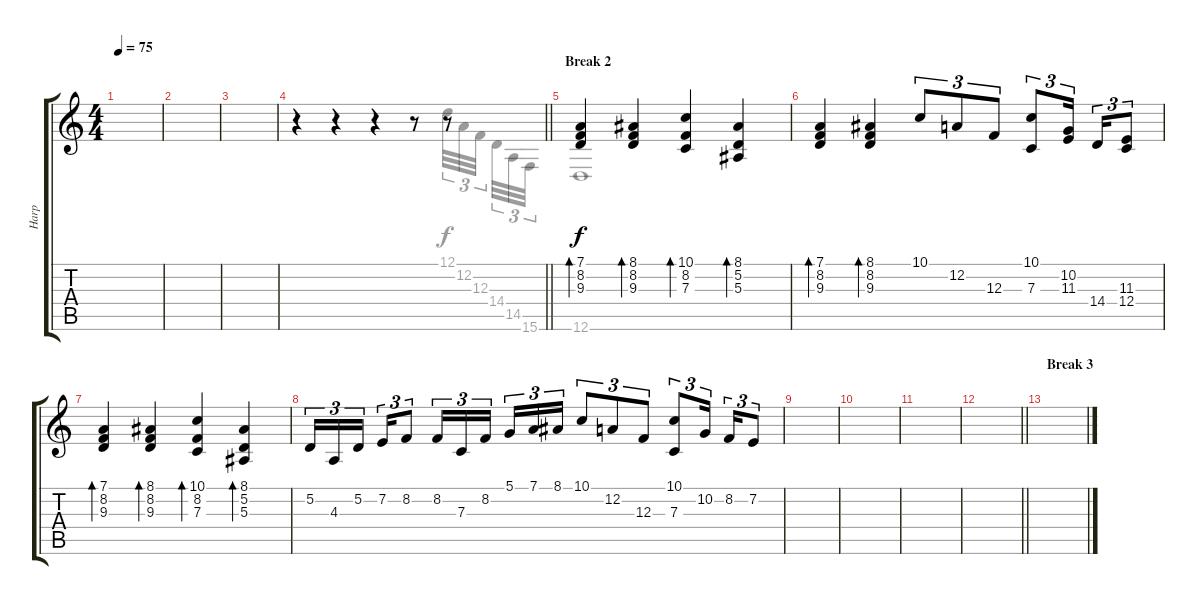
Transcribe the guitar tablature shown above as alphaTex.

\track ("Harp" "Harp") {instrument orchestralharp}
\staff {score tabs}
\tuning (D4 A3 F3 C3 G2 D2) {hide}
\voice
\ts (4 4)
\tempo 75
\clef g2
\ks c
|
|
|
\barLineRight lightlight
r.4 r.4 r.4 r.8 r.8{volume 10} |
\section ("" "Break 2")
(7.1 8.2 9.3).4{bd 480} (8.1 8.2 9.3).4{bd 120} (10.1 8.2 7.3).4{bd 120} (8.1 5.2 5.3).4{bd 120} |
(7.1 8.2 9.3).4{bd 120} (8.1 8.2 9.3).4{bd 120} 10.1.8{tu (3 2)} 12.2.8{tu (3 2)} 12.3.8{tu (3 2)} (10.1 7.3).8{tu (3 2)} (10.2 11.3).16{tu (3 2) beam splitsecondary} 14.4.16{tu (3 2)} (11.3 12.4).8{tu (3 2)} |
(7.1 8.2 9.3).4{bd 120} (8.1 8.2 9.3).4{bd 120} (10.1 8.2 7.3).4{bd 120} (8.1 5.2 5.3).4{bd 120} |
5.2.16{tu (3 2)} 4.3.16{tu (3 2)} 5.2.16{tu (3 2) beam splitsecondary} 7.2.16{tu (3 2)} 8.2.8{tu (3 2)} 8.2.16{tu (3 2)} 7.3.16{tu (3 2)} 8.2.16{tu (3 2) beam splitsecondary} 5.1.16{tu (3 2)} 7.1.16{tu (3 2)} 8.1.16{tu (3 2)} 10.1.8{tu (3 2)} 12.2.8{tu (3 2)} 12.3.8{tu (3 2)} (10.1 7.3).8{tu (3 2)} 10.2.16{tu (3 2) beam splitsecondary} 8.2.16{tu (3 2)} 7.2.8{tu (3 2)} |
|
|
|
\barLineRight lightlight
|
\section ("" "Break 3")
|
|
|
\voice
\clef g2
\ottava regular
\simile none
\ks c
|
|
|
\barLineRight lightlight
r.4 r.4 r.4 r.8 12.1.32{tu (3 2)} 12.2.32{tu (3 2)} 12.3.32{tu (3 2) beam splitsecondary} 14.4.32{tu (3 2)} 14.5.32{tu (3 2)} 15.6.32{tu (3 2)} |
12.6.1 |
|
|
|
|
|
|
\barLineRight lightlight
|
|
|
|
